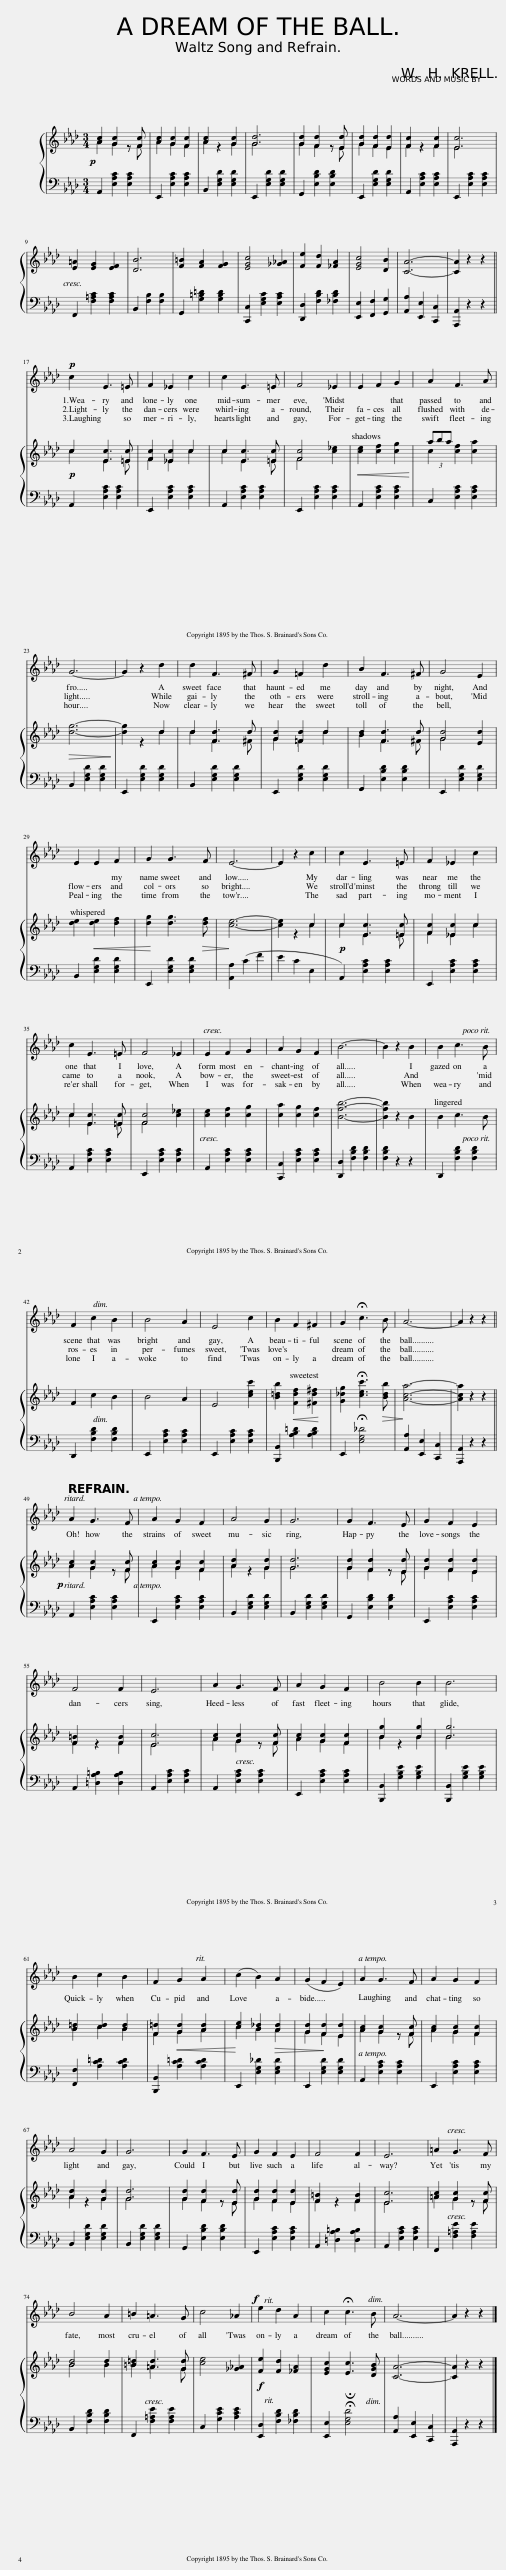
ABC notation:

X:1
%%score 1 { ( 2 3 ) | 4 }
L:1/8
Q:1/4=120
M:3/4
I:linebreak $
K:Ab
V:1 treble
V:2 treble
V:3 treble
V:4 bass
V:1
 z6 | z6 | z6 | z6 | z6 | %5
 z6 | z6 | z6 |$ z6 | z6 | %10
 z6 | z6 | z6 | z6 | z6 | %15
 z6 ||$!p! c2 E3 =E | F2 _E2 c2 | c2 E3 =E | F4 _E2 | %20
 E2 F2 G2 | A2 F3 A |$ G6- | G2 z2 d2 | d2 F3 ^F | %25
 G2 =F2 d2 | B2 F3 ^F | G4 E2 |$ E2 E2 F2 | G2 G3 F | %30
 E6- | E2 z2 c2 | c2 E3 =E | F2 _E2 c2 |$ c2 E3 =E | %35
 F4 _E2 | E2 F2 G2 | A2 G2 F2 | B6- | B2 z2 B2 | %40
 B2 c3 B |$[Q:1/4=117] F2 c2 B2 |[Q:1/4=115] B4 A2 |[Q:1/4=112] E4 c2 |[Q:1/4=109] B2 F2 ^F2 | %45
[Q:1/4=105] G2 !fermata!c3 B |[Q:1/4=100] A6- | A2 z2 z2 ||$[Q:1/4=120] A2 G3 F | A2 G2 F2 | %50
 A4 G2 | G6 | G2 F3 E | G2 F2 E2 |$ F4 F2 | %55
 E6 | A2 G3 F | A2 G2 F2 | B4 B2 | B6 |$ %60
 B2 c2 B2 | F2 G2 A2 | (c2 B2) A2 | (G2 F2 E2) | A2 G3 F | %65
 A2 G2 F2 |$ A4 G2 | G6 | G2 F3 E | G2 F2 E2 | %70
 F4 F2 | E6 | =A2 G3 F |$ B4 A2 | =B2 =A3 G | %75
 c4 _A2 |!f! e2 d2 A2 | c2 !fermata!c3 B | A6- | A2 z2 z2 |] %80
V:2
!p! [Ac]2 [Gc]2 z [Fc] | [Ac]2 [Gc]2 [Fc]2 | [Ac]2 z2 [Gc]2 | [Gd]6 | [Gd]2 [Fd]2 z [Ed] | %5
 [Gd]2 [Fd]2 [Ed]2 | [Fc]2 z2 [Fc]2 | [Ec]6 |$ [E=A]2 [EG]2 [EF]2 | [DB]6 | %10
 [F=B]2 [FA]2 [FG]2 | [EGc]4 [_G_A]2 | [Fe]2 [Fd]2 [_FA]2 | [EGc]4 [DB]2 | [CA]6- | %15
 [CA]2 z2 z2 ||$!p! c2 [Ec]3 [=Ec] | [Fc]2 [Ec]2 c2 | c2 [Ec]3 [=Ec] | [Fc]4 [c_e]2 | %20
!<(! [ce]2 [cf]2 [cg]2!<)! | (3aba [cf]2 [ca]2 |$!>(! [dg]6-!>)! | [dg]2 z2 d2 | d2 [Fd]3 d | %25
 [Gd]2 [Fd]2 d2 | d2 [Fd]3 d | [Gd]4 [Ed]2 |$ [de]2!<(! [de]2 [df]2 | [dg]2!<)! [dg]3!>(! [df] | %30
 [ce]6-!>)! | [ce]2 z2 c2 |!p! c2 [Ec]3 [=Ec] | [Fc]2 [Ec]2 c2 |$ c2 [Ec]3 [=Ec] | %35
 [Fc]4 [c_e]2 | [ce]2 [cf]2 [cg]2 | [ca]2 [cg]2 [cf]2 | [Bfb]6- | [Bfb]2 z2 B2 | %40
 B2 c3 B |$ F2 c2 B2 | B4 A2 | E4 [cec']2 | [B=db]2!<(! [Fdf]2 [^Fd^f]2!<)! | %45
 [G_dg]2 !fermata![cec']3!>(! [Bdb] | [Aca]6-!>)! | [Aca]2 z2 z2 ||$!p! [Ac]2 [Gc]2 z [Fc] | [Ac]2 [Gc]2 [Fc]2 | %50
 [Ad]2 z2 [Gd]2 | [Gd]6 | [Gd]2 [Fd]2 z [Ed] | [Gd]2 [Fd]2 [Ed]2 |$ [F=B]2 z2 [FB]2 | %55
 [Ec]6 | [Ac]2 [Gc]2 z [Fc] | [Ac]2 [Gc]2 [Fc]2 | [Bg]2 z2 [Bg]2 | [Bg]6 |$ %60
 [B=d]2 [cd]2 [Bd]2 | [F=d]2!<(! [Gd]2 [Ad]2 | [ce]2!<)! [B_d]2!>(! [Ad]2 | [Gd]2 [Fd]2!>)! [Ed]2 | [Ac]2 [Gc]2 z [Fc] | %65
 [Ac]2 [Gc]2 [Fc]2 |$ [Ad]2 z2 [Gd]2 | [Gd]6 | [Gd]2 [Fd]2 z [Ed] | [Gd]2 [Fd]2 [Ed]2 | %70
 [F=B]2 z2 [FB]2 | [Ec]6 | [=Ac]2 [Gc]2 z [Fc] |$ [Bd]4 d2 | [=B=d]2 [=Ad]3 [Gd] | %75
 [ce]4 [_G_A]2 |!f! [Fe]2 [Fd]2 [_FA]2 | [EGc]2 !fermata![Ec]3 [DGB] | [CA]6- | [CA]2 z2 z2 |] %80
V:3
 A2 G2 x F | A2 G2 F2 | A2 x2 G2 | G6 | G2 F2 x E | %5
 G2 F2 E2 | F2 x2 F2 | E6 |$ x6 | x6 | %10
 x6 | x6 | x6 | x6 | x6 | %15
 x6 ||$ c2 E3 =E | F2 _E2 c2 | c2 E3 =E | F4 x2 | %20
 x6 | c2 x4 |$ x6 | x4 d2 | d2 F3 ^F | %25
 G2 =F2 d2 | B2 F3 ^F | G4 x2 |$ x6 | x6 | %30
 x6 | x4 c2 | c2 E3 =E | F2 _E2 c2 |$ c2 E3 =E | %35
 F4 x2 | x6 | x6 | x6 | x6 | %40
 x6 |$ x6 | x6 | x6 | x6 | %45
 x6 | x6 | x6 ||$ A2 G2 x F | A2 G2 F2 | %50
 A2 x2 G2 | G6 | G2 F2 x E | G2 F2 E2 |$ F2 x2 F2 | %55
 E6 | A2 G2 x F | A2 G2 F2 | B2 x2 B2 | B6 |$ %60
 B2 c2 B2 | F2 G2 A2 | c2 B2 A2 | G2 F2 E2 | A2 G2 x F | %65
 A2 G2 F2 |$ A2 x2 G2 | G6 | G2 F2 x E | G2 F2 E2 | %70
 F2 x2 F2 | E6 | =A2 G2 x F |$ B4 B2 | =B2 =A3 G | %75
 x6 | x6 | x6 | x6 | x6 |] %80
V:4
 A,,2 [E,A,C]2 [E,A,C]2 | E,,2 [E,A,C]2 [E,A,C]2 | B,,2 [E,G,D]2 [E,G,D]2 | E,,2 [E,G,D]2 [E,G,D]2 | G,,2 [E,B,D]2 [E,B,D]2 | %5
 E,,2 [E,G,D]2 [E,G,D]2 | A,,2 [E,A,C]2 [E,A,C]2 | E,,2 [E,A,C]2 [E,A,C]2 |$ F,,2 [F,=A,C]2 [F,A,C]2 | B,,2 [F,B,]2 [F,B,]2 | %10
 G,,2 [G,=B,=D]2 [G,B,D]2 | [C,,C,]2 [E,G,C]2 [E,A,C]2 | [D,,D,]2 [F,B,D]2 [_F,B,D]2 | [E,,E,]2 [F,,F,]2 [G,,G,]2 | [A,,A,]2 [E,,E,]2 [C,,C,]2 | %15
 [A,,,A,,]2 z2 z2 ||$ A,,2 [E,A,C]2 [E,A,C]2 | E,,2 [E,A,C]2 [E,A,C]2 | A,,2 [E,A,C]2 [E,A,C]2 | E,,2 [E,A,C]2 [E,A,C]2 | %20
 A,,2 [E,A,C]2 [E,A,C]2 | C,2 [E,A,C]2 [E,A,C]2 |$ B,,2 [E,G,D]2 [E,G,D]2 | E,,2 [E,G,D]2 [E,G,D]2 | B,,2 [E,G,D]2 [E,G,D]2 | %25
 E,,2 [E,G,D]2 [E,G,D]2 | G,,2 [E,B,D]2 [E,B,D]2 | E,,2 [E,G,D]2 [E,G,D]2 |$ B,,2 [E,G,D]2 [E,G,D]2 | E,,2 [E,G,D]2 [E,G,D]2 | %30
 [A,,A,]2 (C2 F2 | E2 C2 E,2 | A,,2) [E,A,C]2 [E,A,C]2 | E,,2 [E,A,C]2 [E,A,C]2 |$ A,,2 [E,A,C]2 [E,A,C]2 | %35
 E,,2 [E,A,C]2 [E,A,C]2 | A,,2 [E,A,C]2 [E,A,C]2 | [C,,C,]2 [E,A,C]2 [E,A,C]2 | [D,,D,]2 [F,B,D]2 [F,B,D]2 | [F,B,D]2 z2 z2 | %40
 D,,2 [F,B,D]2 [F,B,D]2 |$ D,,2 [F,B,D]2 [F,B,D]2 | E,,2 [E,A,C]2 [E,A,C]2 | E,,2 [E,A,C]2 [E,A,C]2 | [B,,,B,,]2 [A,B,=D]2 [A,B,D]2 | %45
 E,,2 !fermata![E,G,_D]4 | [A,,A,]2 [E,,E,]2 [C,,C,]2 | [A,,,A,,]2 z2 z2 ||$ A,,2 [E,A,C]2 [E,A,C]2 | E,,2 [E,A,C]2 [E,A,C]2 | %50
 B,,2 [E,G,D]2 [E,G,D]2 | B,,2 [E,G,D]2 [E,G,D]2 | G,,2 [E,B,D]2 [E,B,D]2 | E,,2 [E,A,C]2 [E,A,C]2 |$ A,,2 [=D,A,=B,]2 [D,A,B,]2 | %55
 A,,2 [E,A,C]2 [E,A,C]2 | A,,2 [E,A,C]2 [E,A,C]2 | E,,2 [E,A,C]2 [E,A,C]2 | [B,,,B,,]2 [G,B,E]2 [G,B,E]2 | [B,,,B,,]2 [G,B,E]2 [G,B,E]2 |$ %60
 [F,,F,]2 [A,C=D]2 [A,CD]2 | [B,,,B,,]2 [A,C=D]2 [A,CD]2 | E,,2 [E,G,_D]2 [E,G,D]2 | E,,2 [E,G,D]2 [E,G,D]2 | A,,2 [E,A,C]2 [E,A,C]2 | %65
 E,,2 [E,A,C]2 [E,A,C]2 |$ B,,2 [E,G,D]2 [E,G,D]2 | B,,2 [E,G,D]2 [E,G,D]2 | G,,2 [E,B,D]2 [E,B,D]2 | E,,2 [E,A,C]2 [E,A,C]2 | %70
 A,,2 [=D,A,=B,]2 [D,A,B,]2 | A,,2 [E,A,C]2 [E,A,C]2 | F,,2 [F,=A,E]2 [F,A,E]2 |$ B,,2 [F,B,D]2 [F,B,D]2 | F,,2 [F,=A,E]2 [F,A,E]2 | %75
 C,2 [G,CE]2 [A,CE]2 | [E,,D,]2 [F,B,D]2 [_F,B,D]2 | [E,,E,]2 !fermata![E,G,D]4 | [A,,A,]2 [E,,E,]2 [C,,C,]2 | [A,,,A,,]2 z2 z2 |] %80
